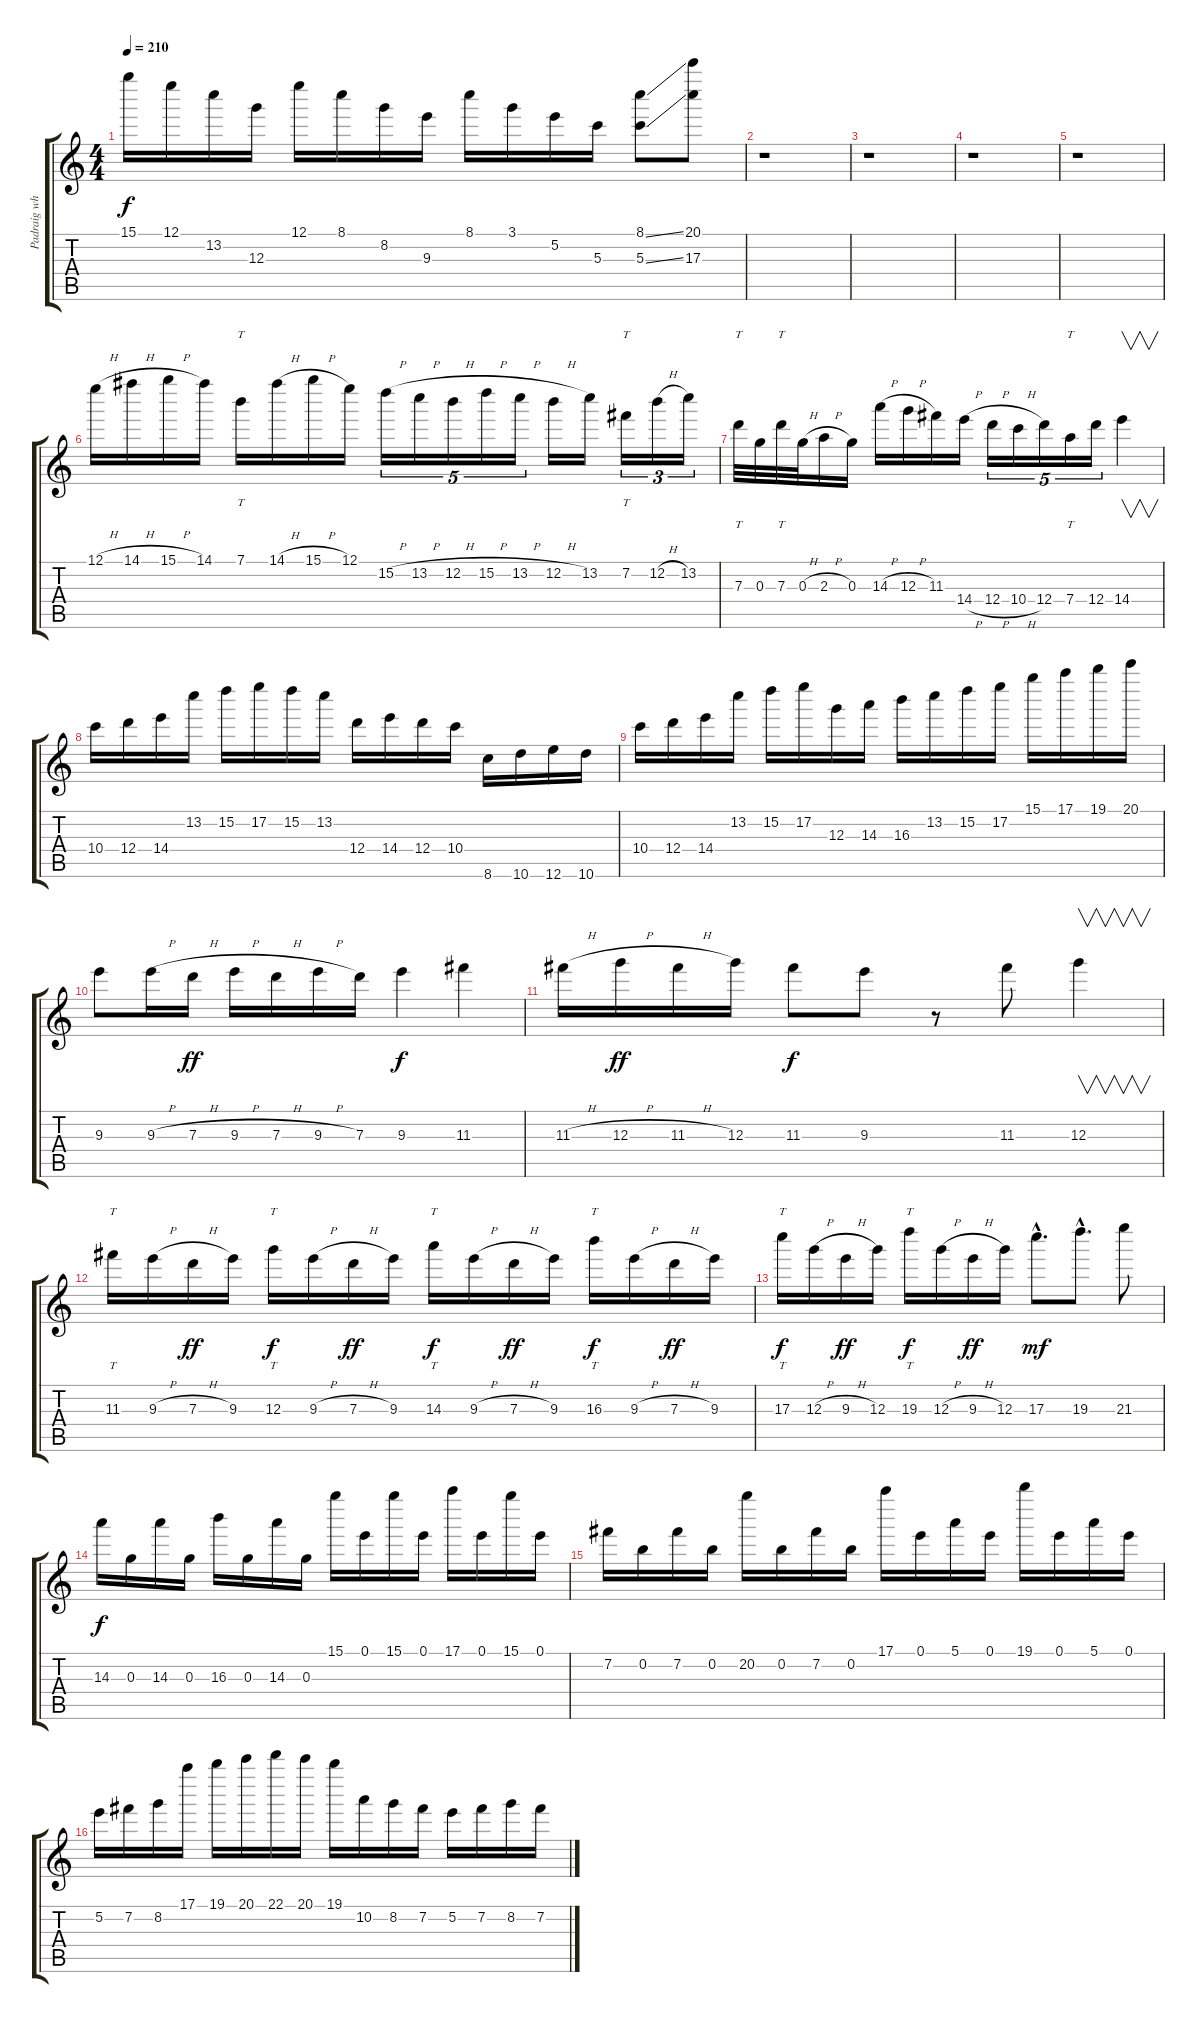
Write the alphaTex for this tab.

\track ("Padraig whammy Pedal" "Padraig wh") {instrument distortionguitar}
\staff {score tabs}
\tuning (E5 B4 G4 D4 A3 E3) {hide}
\ts (4 4)
\tempo 210
\clef g2
\ks c
15.1.16{dy f} 12.1.16 13.2.16 12.3.16 12.1.16 8.1.16 8.2.16 9.3.16 8.1.16 3.1.16 5.2.16 5.3.16 (8.1{ss} 5.3{ss}).8 (20.1 17.3).8 |
r.1 |
r.1 |
r.1 |
r.1 |
12.1{h}.16 14.1{h}.16 15.1{h}.16 14.1.16 7.1.16{tt} 14.1{h}.16 15.1{h}.16 12.1.16 15.2{h}.16{tu (5 4)} 13.2{h}.16{tu (5 4)} 12.2{h}.16{tu (5 4)} 15.2{h}.16{tu (5 4)} 13.2{h}.16{tu (5 4)} 12.2{h}.16 13.2.16 7.2.16{tt tu (3 2)} 12.2{h}.16{tu (3 2)} 13.2.16{tu (3 2)} |
7.3.32{tt} 0.3.32 7.3.32{tt} 0.3{h}.32 2.3{h}.16 0.3.16 14.3{h}.16 12.3{h}.16 11.3.16 14.4{h}.16 12.4{h}.16{tu (5 4)} 10.4{h}.16{tu (5 4)} 12.4.16{tu (5 4)} 7.4.16{tt tu (5 4)} 12.4.16{tu (5 4)} 14.4.4{v} |
10.4.16 12.4.16 14.4.16 13.2.16 15.2.16 17.2.16 15.2.16 13.2.16 12.4.16 14.4.16 12.4.16 10.4.16 8.6.16 10.6.16 12.6.16 10.6.16 |
10.4.16 12.4.16 14.4.16 13.2.16 15.2.16 17.2.16 12.3.16 14.3.16 16.3.16 13.2.16 15.2.16 17.2.16 15.1.16 17.1.16 19.1.16 20.1.16 |
9.3.8 9.3{h}.16 7.3{h}.16{dy ff} 9.3{h}.16 7.3{h}.16 9.3{h}.16 7.3.16 9.3.4{dy f} 11.3.4 |
11.3{h}.16 12.3{h}.16{dy ff} 11.3{h}.16 12.3.16 11.3.8{dy f} 9.3.8 r.8 11.3.8 12.3.4{v} |
11.3.16{tt} 9.3{h}.16 7.3{h}.16{dy ff} 9.3.16 12.3.16{tt dy f} 9.3{h}.16 7.3{h}.16{dy ff} 9.3.16 14.3.16{tt dy f} 9.3{h}.16 7.3{h}.16{dy ff} 9.3.16 16.3.16{tt dy f} 9.3{h}.16 7.3{h}.16{dy ff} 9.3.16 |
17.3.16{tt dy f} 12.3{h}.16 9.3{h}.16{dy ff} 12.3.16 19.3.16{tt dy f} 12.3{h}.16 9.3{h}.16{dy ff} 12.3.16 17.3{hac}.8{d dy mf} 19.3{hac}.8{d} 21.3.8 |
14.3.16{dy f} 0.3.16 14.3.16 0.3.16 16.3.16 0.3.16 14.3.16 0.3.16 15.1.16 0.1.16 15.1.16 0.1.16 17.1.16 0.1.16 15.1.16 0.1.16 |
7.2.16 0.2.16 7.2.16 0.2.16 20.2.16 0.2.16 7.2.16 0.2.16 17.1.16 0.1.16 5.1.16 0.1.16 19.1.16 0.1.16 5.1.16 0.1.16 |
5.2.16 7.2.16 8.2.16 17.1.16 19.1.16 20.1.16 22.1.16 20.1.16 19.1.16 10.2.16 8.2.16 7.2.16 5.2.16 7.2.16 8.2.16 7.2.16
